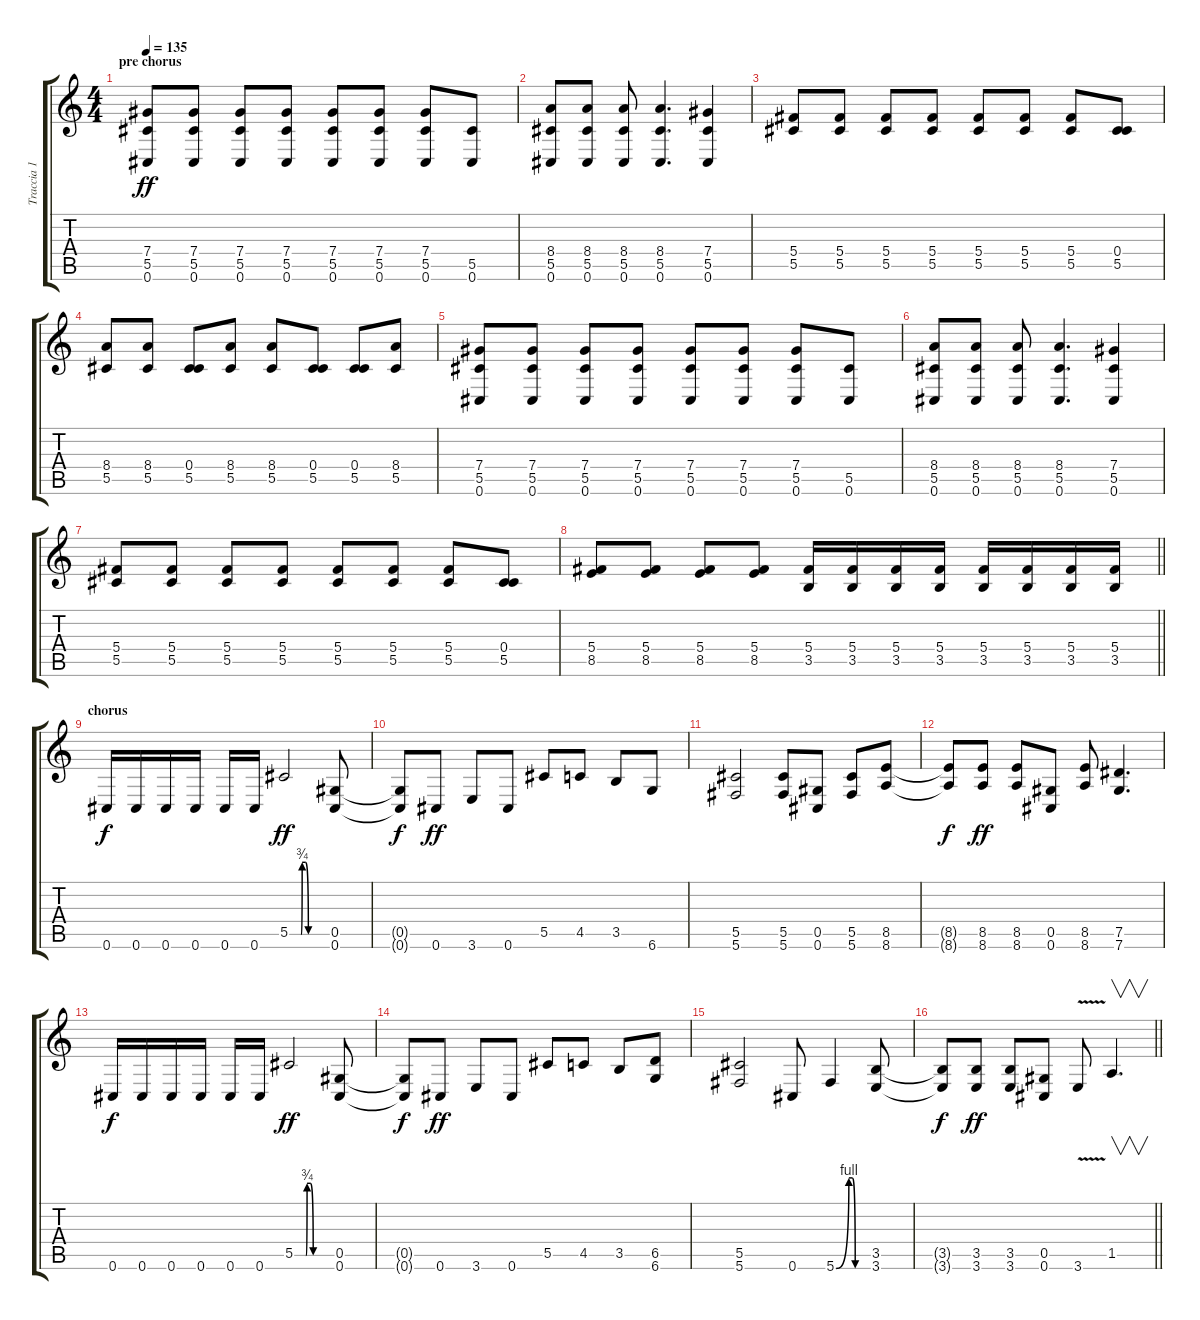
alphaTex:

\track ("Traccia 1" "Traccia 1") {instrument distortionguitar}
\staff {score tabs}
\tuning (F4 Db4 Ab3 Db3 Ab2 Db2) {hide}
\ts (4 4)
\section ("" "pre chorus")
\tempo 135
\clef g2
\ks c
(7.4 5.5 0.6).8{dy ff} (7.4 5.5 0.6).8 (7.4 5.5 0.6).8 (7.4 5.5 0.6).8 (7.4 5.5 0.6).8 (7.4 5.5 0.6).8 (7.4 5.5 0.6).8 (5.5 0.6).8 |
(8.4 5.5 0.6).8 (8.4 5.5 0.6).8 (8.4 5.5 0.6).8 (8.4 5.5 0.6).4{d} (7.4 5.5 0.6).4 |
(5.4 5.5).8 (5.4 5.5).8 (5.4 5.5).8 (5.4 5.5).8 (5.4 5.5).8 (5.4 5.5).8 (5.4 5.5).8 (0.4 5.5).8 |
(8.4 5.5).8 (8.4 5.5).8 (0.4 5.5).8 (8.4 5.5).8 (8.4 5.5).8 (0.4 5.5).8 (0.4 5.5).8 (8.4 5.5).8 |
(7.4 5.5 0.6).8 (7.4 5.5 0.6).8 (7.4 5.5 0.6).8 (7.4 5.5 0.6).8 (7.4 5.5 0.6).8 (7.4 5.5 0.6).8 (7.4 5.5 0.6).8 (5.5 0.6).8 |
(8.4 5.5 0.6).8 (8.4 5.5 0.6).8 (8.4 5.5 0.6).8 (8.4 5.5 0.6).4{d} (7.4 5.5 0.6).4 |
(5.4 5.5).8 (5.4 5.5).8 (5.4 5.5).8 (5.4 5.5).8 (5.4 5.5).8 (5.4 5.5).8 (5.4 5.5).8 (0.4 5.5).8 |
\barLineRight lightlight
(5.4 8.5).8 (5.4 8.5).8 (5.4 8.5).8 (5.4 8.5).8 (5.4 3.5).16 (5.4 3.5).16 (5.4 3.5).16 (5.4 3.5).16 (5.4 3.5).16 (5.4 3.5).16 (5.4 3.5).16 (5.4 3.5).16 |
\section ("" "chorus")
0.6.16{dy f} 0.6.16 0.6.16 0.6.16 0.6.16 0.6.16 5.5{be (custom 0 0 10 0 15 0 18 0 20 3 25 3 30 0 32 0 35 0 60 0)}.2{dy ff} (0.5 0.6).8 |
(0.5{t} 0.6{t}).8{dy f} 0.6.8{dy ff} 3.6.8 0.6.8 5.5.8 4.5.8 3.5.8 6.6.8 |
(5.5 5.6).2 (5.5 5.6).8 (0.5 0.6).8 (5.5 5.6).8 (8.5 8.6).8 |
(8.5{t} 8.6{t}).8{dy f} (8.5 8.6).8{dy ff} (8.5 8.6).8 (0.5 0.6).8 (8.5 8.6).8 (7.5 7.6).4{d} |
0.6.16{dy f} 0.6.16 0.6.16 0.6.16 0.6.16 0.6.16 5.5{be (custom 0 0 10 0 15 0 18 0 20 3 25 3 30 0 32 0 35 0 60 0)}.2{dy ff} (0.5 0.6).8 |
(0.5{t} 0.6{t}).8{dy f} 0.6.8{dy ff} 3.6.8 0.6.8 5.5.8 4.5.8 3.5.8 (6.5 6.6).8 |
(5.5 5.6).2 0.6.8 5.6{be (custom 0 0 24 4 30 4 36 0 60 0)}.4 (3.5 3.6).8 |
\barLineRight lightlight
(3.5{t} 3.6{t}).8{dy f} (3.5 3.6).8{dy ff} (3.5 3.6).8 (0.5 0.6).8 3.6{v}.8 1.5.4{v d}
